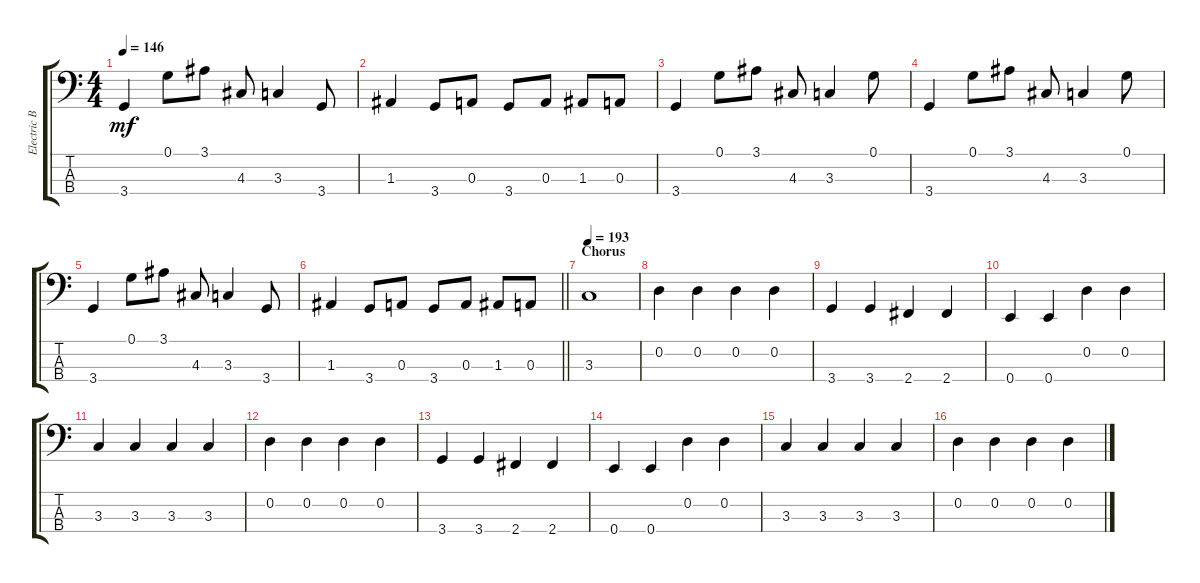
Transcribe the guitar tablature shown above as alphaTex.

\track ("Electric Bass" "Electric B") {instrument electricbassfinger}
\staff {score tabs}
\tuning (G2 D2 A1 E1) {hide}
\ts (4 4)
\tempo 146
\clef f4
\ks c
3.4.4{dy mf} 0.1.8 3.1.8 4.3.8 3.3.4 3.4.8 |
1.3.4 3.4.8 0.3.8 3.4.8 0.3.8 1.3.8 0.3.8 |
3.4.4 0.1.8 3.1.8 4.3.8 3.3.4 0.1.8 |
3.4.4 0.1.8 3.1.8 4.3.8 3.3.4 0.1.8 |
3.4.4 0.1.8 3.1.8 4.3.8 3.3.4 3.4.8 |
\barLineRight lightlight
1.3.4 3.4.8 0.3.8 3.4.8 0.3.8 1.3.8 0.3.8 |
\section ("" "Chorus")
\tempo 193
3.3.1{instrument electricbassfinger} |
0.2.4 0.2.4 0.2.4 0.2.4 |
3.4.4 3.4.4 2.4.4 2.4.4 |
0.4.4 0.4.4 0.2.4 0.2.4 |
3.3.4 3.3.4 3.3.4 3.3.4 |
0.2.4 0.2.4 0.2.4 0.2.4 |
3.4.4 3.4.4 2.4.4 2.4.4 |
0.4.4 0.4.4 0.2.4 0.2.4 |
3.3.4 3.3.4 3.3.4 3.3.4 |
0.2.4 0.2.4 0.2.4 0.2.4
